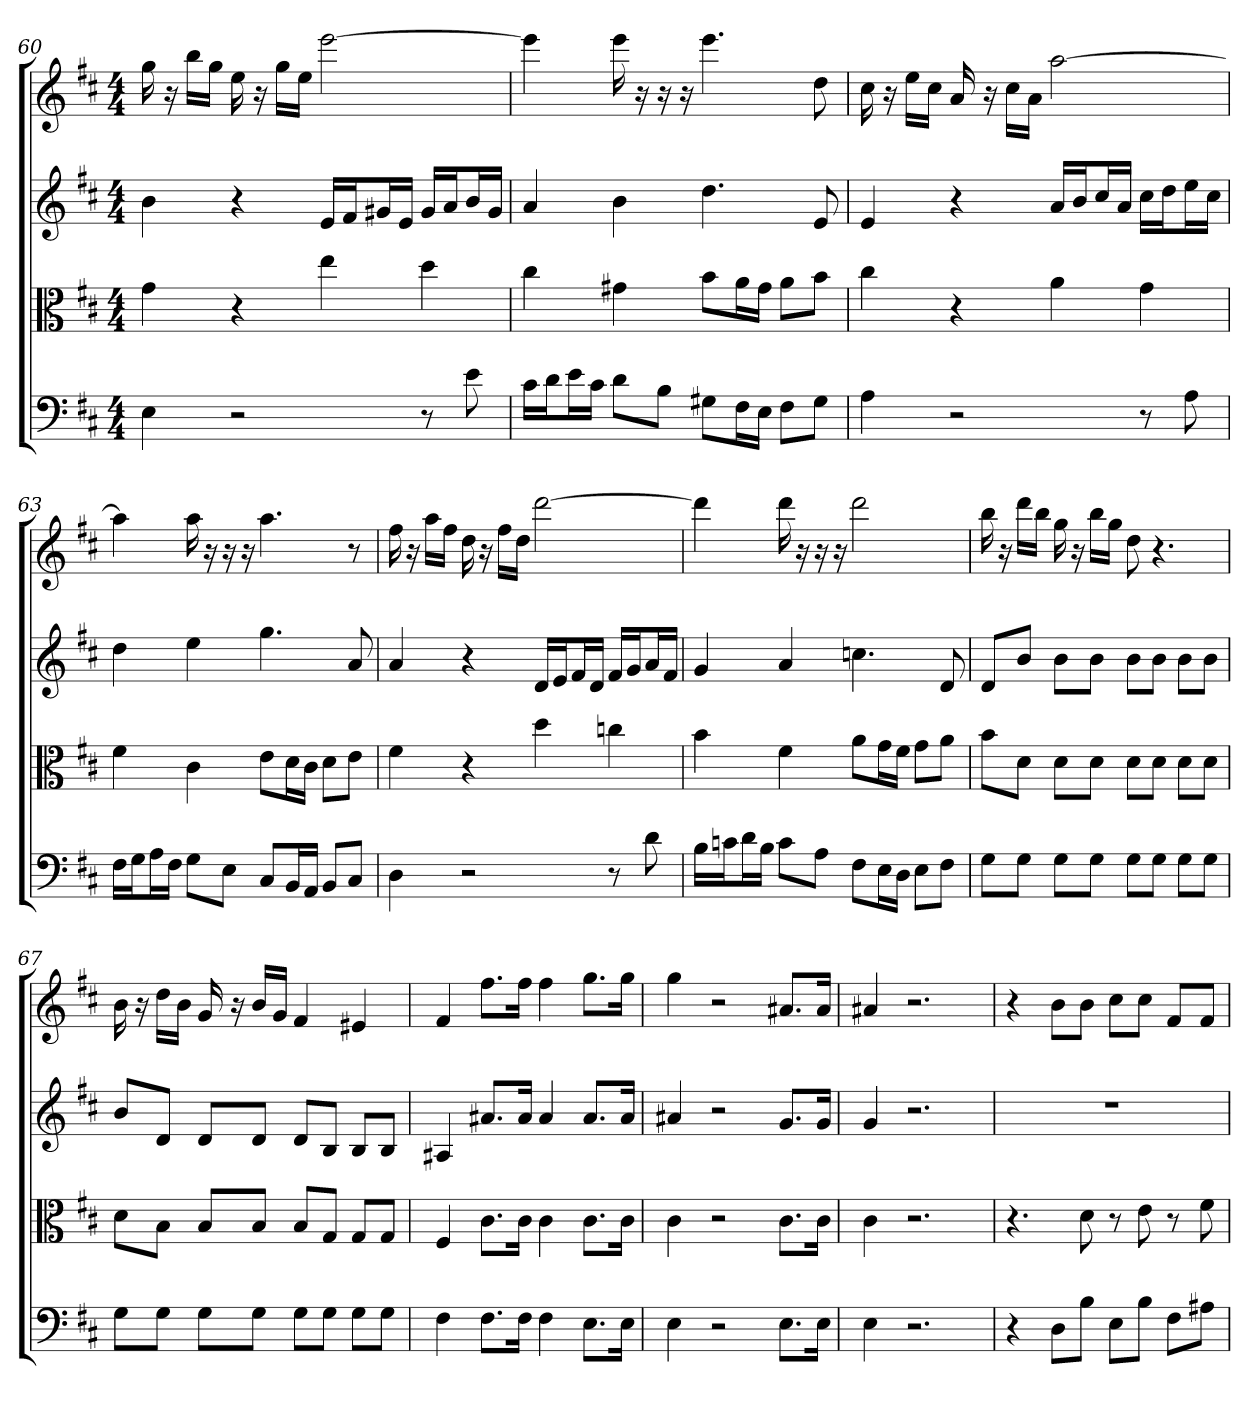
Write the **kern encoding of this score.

**kern	**kern	**kern	**kern
*part4	*part3	*part2	*part1
*staff4	*staff3	*staff2	*staff1
*clefF4	*clefC3	*clefG2	*clefG2
*k[f#c#]	*k[f#c#]	*k[f#c#]	*k[f#c#]
*D:	*D:	*D:	*D:
*M4/4	*M4/4	*M4/4	*M4/4
=60	=60	=60	=60
4E	4g	4b	16gg
.	.	.	16r
.	.	.	16bb\LL
.	.	.	16gg\JJ
2r	4r	4r	16ee
.	.	.	16r
.	.	.	16gg\LL
.	.	.	16ee\JJ
.	4ee	16e/LL	[2eee
.	.	16f#/J	.
.	.	16g#X/L	.
.	.	16e/JJ	.
8r	4dd	16g#/LL	.
.	.	16a/J	.
8e	.	16b/L	.
.	.	16g#/JJ	.
=61	=61	=61	=61
16c#\LL	4cc#	4a	4eee]
16d\J	.	.	.
16e\L	.	.	.
16c#\JJ	.	.	.
8d\L	4g#X	4b	16eee
.	.	.	16r
8B\J	.	.	16r
.	.	.	16r
8G#X\L	8b\L	4.dd	4.eee
16F#\L	16a\L	.	.
16E\JJ	16g#\JJ	.	.
8F#\L	8a\L	.	.
8G#\J	8b\J	8e	8dd
=62	=62	=62	=62
4A	4cc#	4e	16cc#
.	.	.	16r
.	.	.	16ee\LL
.	.	.	16cc#\JJ
2r	4r	4r	16a
.	.	.	16r
.	.	.	16cc#\LL
.	.	.	16a\JJ
.	4a	16a/LL	[2aa
.	.	16b/J	.
.	.	16cc#/L	.
.	.	16a/JJ	.
8r	4g	16cc#\LL	.
.	.	16dd\J	.
8A	.	16ee\L	.
.	.	16cc#\JJ	.
=63	=63	=63	=63
16F#\LL	4f#	4dd	4aa]
16G\J	.	.	.
16A\L	.	.	.
16F#\JJ	.	.	.
8G\L	4c#	4ee	16aa
.	.	.	16r
8E\J	.	.	16r
.	.	.	16r
8C#/L	8e\L	4.gg	4.aa
16BB/L	16d\L	.	.
16AA/JJ	16c#\JJ	.	.
8BB/L	8d\L	.	.
8C#/J	8e\J	8a	8r
=64	=64	=64	=64
4D	4f#	4a	16ff#
.	.	.	16r
.	.	.	16aa\LL
.	.	.	16ff#\JJ
2r	4r	4r	16dd
.	.	.	16r
.	.	.	16ff#\LL
.	.	.	16dd\JJ
.	4dd	16d/LL	[2ddd
.	.	16e/J	.
.	.	16f#/L	.
.	.	16d/JJ	.
8r	4ccn	16f#/LL	.
.	.	16g/J	.
8d	.	16a/L	.
.	.	16f#/JJ	.
=65	=65	=65	=65
16B\LL	4b	4g	4ddd]
16cn\J	.	.	.
16d\L	.	.	.
16B\JJ	.	.	.
8c\L	4f#	4a	16ddd
.	.	.	16r
8A\J	.	.	16r
.	.	.	16r
8F#\L	8a\L	4.ccn	2ddd
16E\L	16g\L	.	.
16D\JJ	16f#\JJ	.	.
8E\L	8g\L	.	.
8F#\J	8a\J	8d	.
=66	=66	=66	=66
8G\L	8b\L	8d/L	16bb
.	.	.	16r
8G\J	8d\J	8b/J	16ddd\LL
.	.	.	16bb\JJ
8G\L	8d\L	8b\L	16gg
.	.	.	16r
8G\J	8d\J	8b\J	16bb\LL
.	.	.	16gg\JJ
8G\L	8d\L	8b\L	8dd
8G\J	8d\J	8b\J	4.r
8G\L	8d\L	8b\L	.
8G\J	8d\J	8b\J	.
=67	=67	=67	=67
8G\L	8d\L	8b/L	16b
.	.	.	16r
8G\J	8B\J	8d/J	16dd\LL
.	.	.	16b\JJ
8G\L	8B/L	8d/L	16g
.	.	.	16r
8G\J	8B/J	8d/J	16b/LL
.	.	.	16g/JJ
8G\L	8B/L	8d/L	4f#
8G\J	8G/J	8B/J	.
8G\L	8G/L	8B/L	4e#X
8G\J	8G/J	8B/J	.
=68	=68	=68	=68
4F#	4F#	4A#X	4f#
8.F#\L	8.c#\L	8.a#X/L	8.ff#\L
16F#\Jk	16c#\Jk	16a#/Jk	16ff#\Jk
4F#	4c#	4a#	4ff#
8.E\L	8.c#\L	8.a#/L	8.gg\L
16E\Jk	16c#\Jk	16a#/Jk	16gg\Jk
=69	=69	=69	=69
4E	4c#	4a#X	4gg
2r	2r	2r	2r
8.E\L	8.c#\L	8.g/L	8.a#X/L
16E\Jk	16c#\Jk	16g/Jk	16a#/Jk
=70	=70	=70	=70
4E	4c#	4g	4a#X
2.r	2.r	2.r	2.r
=71	=71	=71	=71
4r	4.r	1r	4r
8D\L	.	.	8b\L
8B\J	8d	.	8b\J
8E\L	8r	.	8cc#\L
8B\J	8e	.	8cc#\J
8F#\L	8r	.	8f#/L
8A#X\J	8f#	.	8f#/J
=	=	=	=
*-	*-	*-	*-
